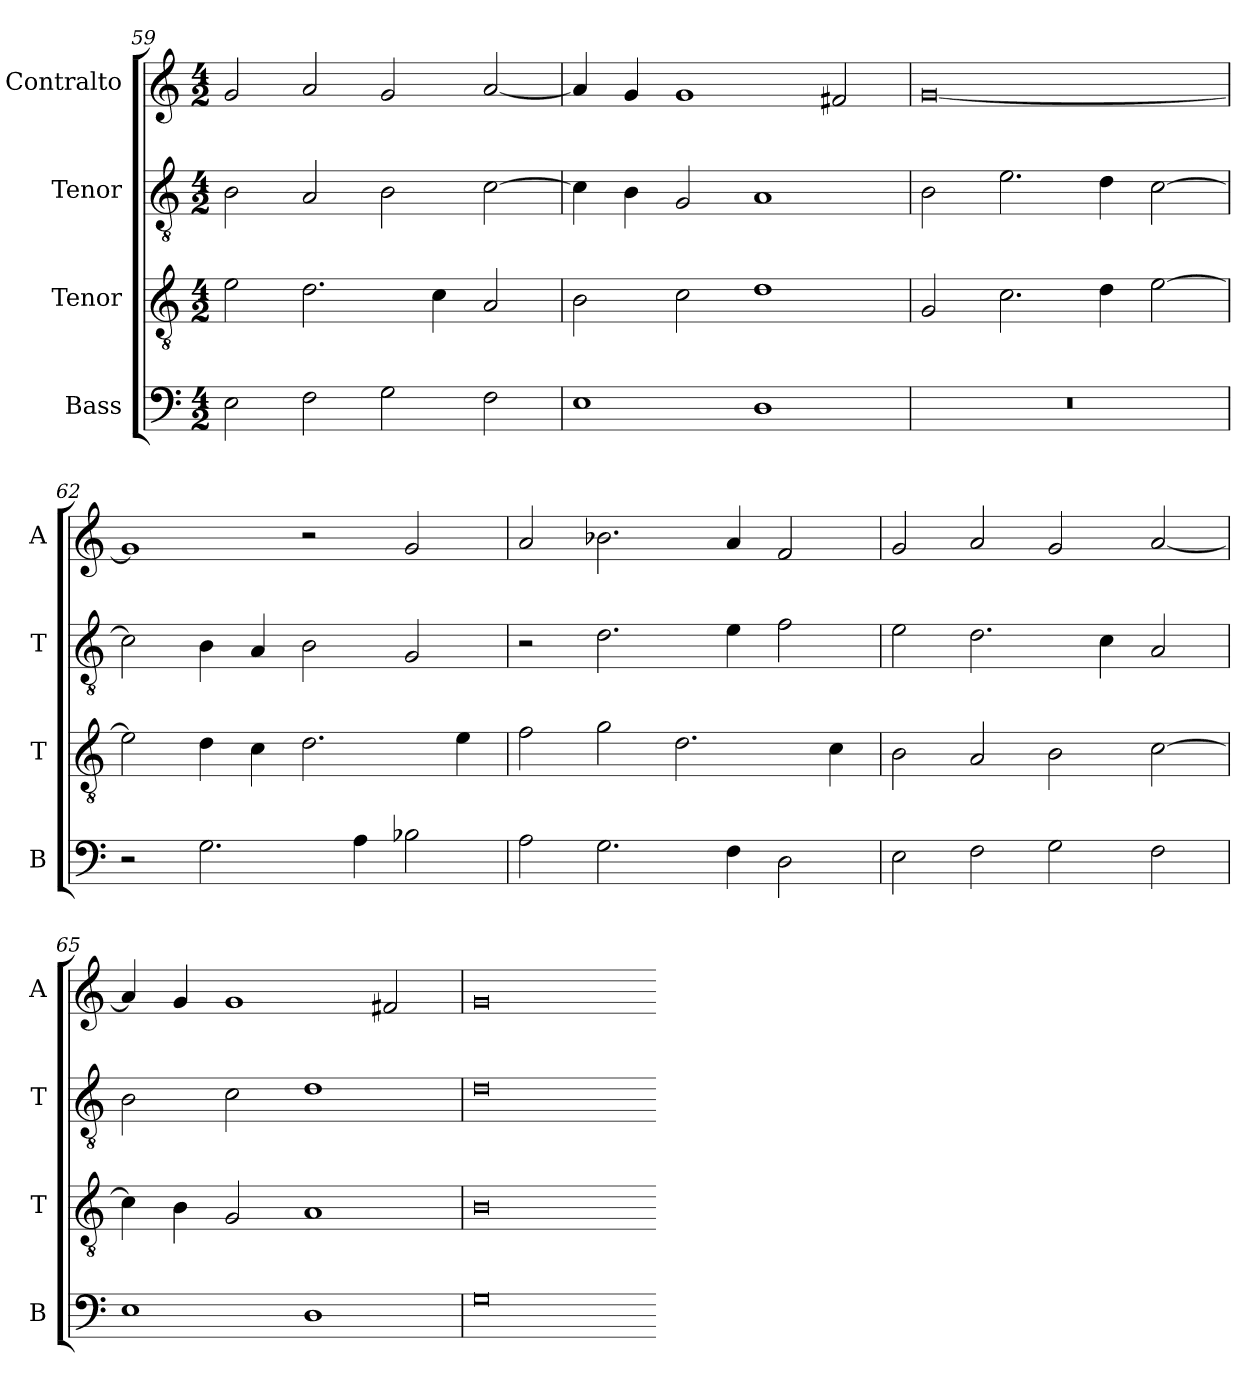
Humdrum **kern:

**kern	**kern	**kern	**kern
*part4	*part3	*part2	*part1
*staff4	*staff3	*staff2	*staff1
*I"Bass	*I"Tenor	*I"Tenor	*I"Contralto
*I'B	*I'T	*I'T	*I'A
*clefF4	*clefGv2	*clefGv2	*clefG2
*k[]	*k[]	*k[]	*k[]
*C:ion	*C:ion	*C:ion	*C:ion
*M4/2	*M4/2	*M4/2	*M4/2
=59	=59	=59	=59
2E	2e	2B	2g
2F	2.d	2A	2a
2G	.	2B	2g
.	4c	.	.
2F	2A	[2c	[2a
=60	=60	=60	=60
1E	2B	4c]	4a]
.	.	4B	4g
.	2c	2G	1g
1D	1d	1A	.
.	.	.	2f#X
=61	=61	=61	=61
0r	2G	2B	[0g
.	2.c	2.e	.
.	4d	4d	.
.	[2e	[2c	.
=62	=62	=62	=62
2r	2e]	2c]	1g]
2.G	4d	4B	.
.	4c	4A	.
.	2.d	2B	2r
4A	.	.	.
2B-X	.	2G	2g
.	4e	.	.
=63	=63	=63	=63
2A	2f	2r	2a
2.G	2g	2.d	2.b-X
.	2.d	.	.
4F	.	4e	4a
2D	.	2f	2f
.	4c	.	.
=64	=64	=64	=64
2E	2B	2e	2g
2F	2A	2.d	2a
2G	2B	.	2g
.	.	4c	.
2F	[2c	2A	[2a
=65	=65	=65	=65
1E	4c]	2B	4a]
.	4B	.	4g
.	2G	2c	1g
1D	1A	1d	.
.	.	.	2f#X
=66	=66	=66	=66
0G	0B	0d	0g
=-	=-	=-	=-
*-	*-	*-	*-
